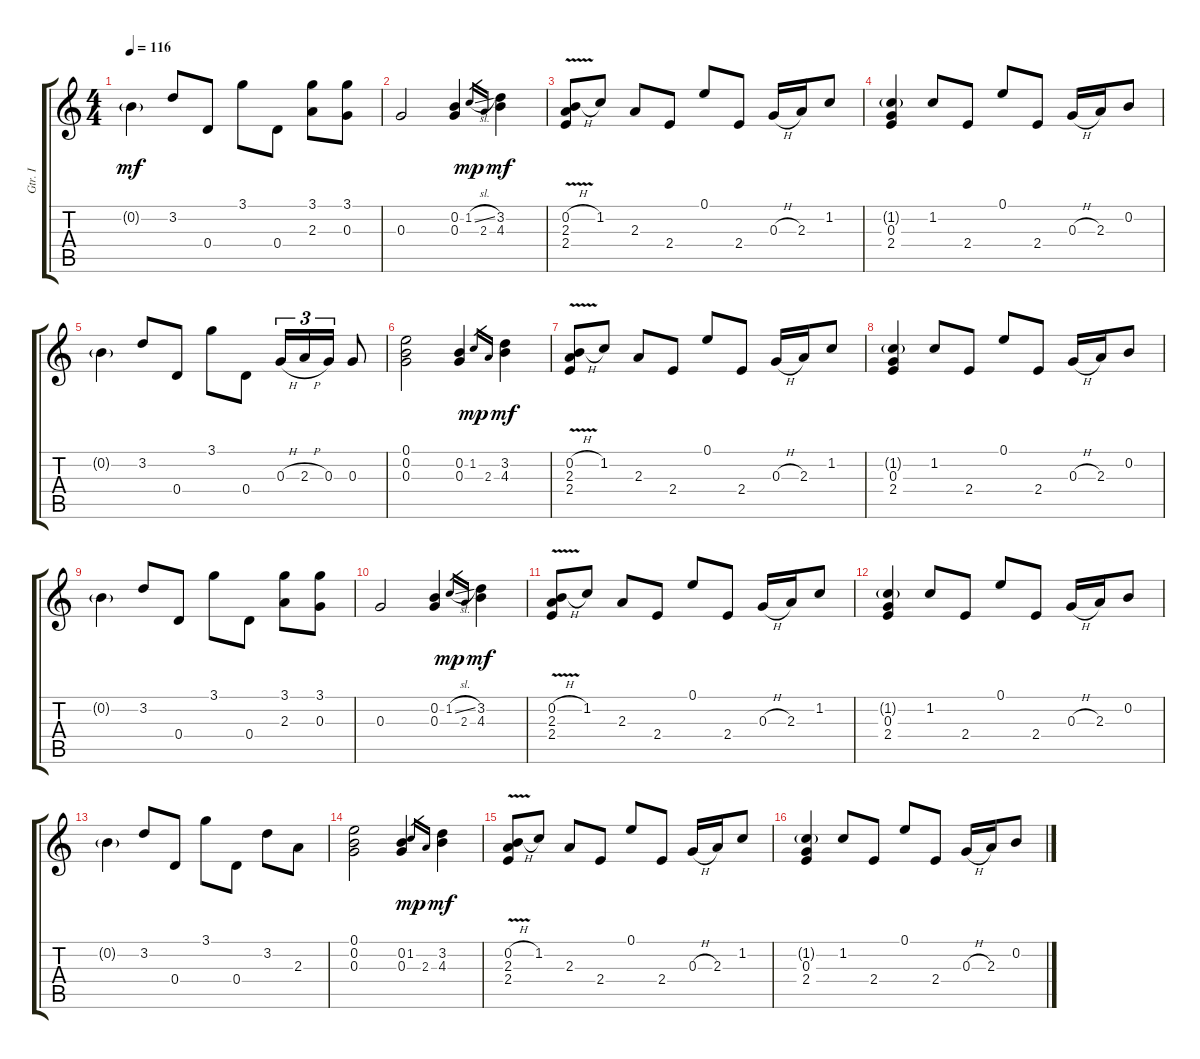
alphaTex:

\track ("Gtr. I" "Gtr. I") {instrument acousticguitarsteel}
\staff {score tabs}
\tuning (E4 B3 G3 D3 A2 E2) {hide}
\ts (4 4)
\tempo 116
\clef g2
\ks c
0.2{g}.4{dy mf} 3.2.8 0.4.8 3.1.8 0.4.8 (3.1 2.3).8 (3.1 0.3).8 |
0.3.2 (0.2 0.3).4 1.2{sl}.16{gr dy mp} 2.3.16{gr} (3.2 4.3).4{dy mf} |
(0.2{v h} 2.3{v} 2.4{v}).8 1.2.8 2.3.8 2.4.8 0.1.8 2.4.8 0.3{h}.16 2.3.16 1.2.8 |
(1.2{g} 0.3 2.4).4 1.2.8 2.4.8 0.1.8 2.4.8 0.3{h}.16 2.3.16 0.2.8 |
0.2{g}.4 3.2.8 0.4.8 3.1.8 0.4.8 0.3{h}.16{tu (3 2)} 2.3{h}.16{tu (3 2)} 0.3.16{tu (3 2)} 0.3.8 |
(0.1 0.2 0.3).2 (0.2 0.3).4 1.2.16{gr dy mp} 2.3.16{gr} (3.2 4.3).4{dy mf} |
(0.2{v h} 2.3{v} 2.4{v}).8 1.2.8 2.3.8 2.4.8 0.1.8 2.4.8 0.3{h}.16 2.3.16 1.2.8 |
(1.2{g} 0.3 2.4).4 1.2.8 2.4.8 0.1.8 2.4.8 0.3{h}.16 2.3.16 0.2.8 |
0.2{g}.4 3.2.8 0.4.8 3.1.8 0.4.8 (3.1 2.3).8 (3.1 0.3).8 |
0.3.2 (0.2 0.3).4 1.2{sl}.16{gr dy mp} 2.3.16{gr} (3.2 4.3).4{dy mf} |
(0.2{v h} 2.3{v} 2.4{v}).8 1.2.8 2.3.8 2.4.8 0.1.8 2.4.8 0.3{h}.16 2.3.16 1.2.8 |
(1.2{g} 0.3 2.4).4 1.2.8 2.4.8 0.1.8 2.4.8 0.3{h}.16 2.3.16 0.2.8 |
0.2{g}.4 3.2.8 0.4.8 3.1.8 0.4.8 3.2.8 2.3.8 |
(0.1 0.2 0.3).2 (0.2 0.3).4 1.2.16{gr dy mp} 2.3.16{gr} (3.2 4.3).4{dy mf} |
(0.2{v h} 2.3{v} 2.4{v}).8 1.2.8 2.3.8 2.4.8 0.1.8 2.4.8 0.3{h}.16 2.3.16 1.2.8 |
(1.2{g} 0.3 2.4).4 1.2.8 2.4.8 0.1.8 2.4.8 0.3{h}.16 2.3.16 0.2.8
